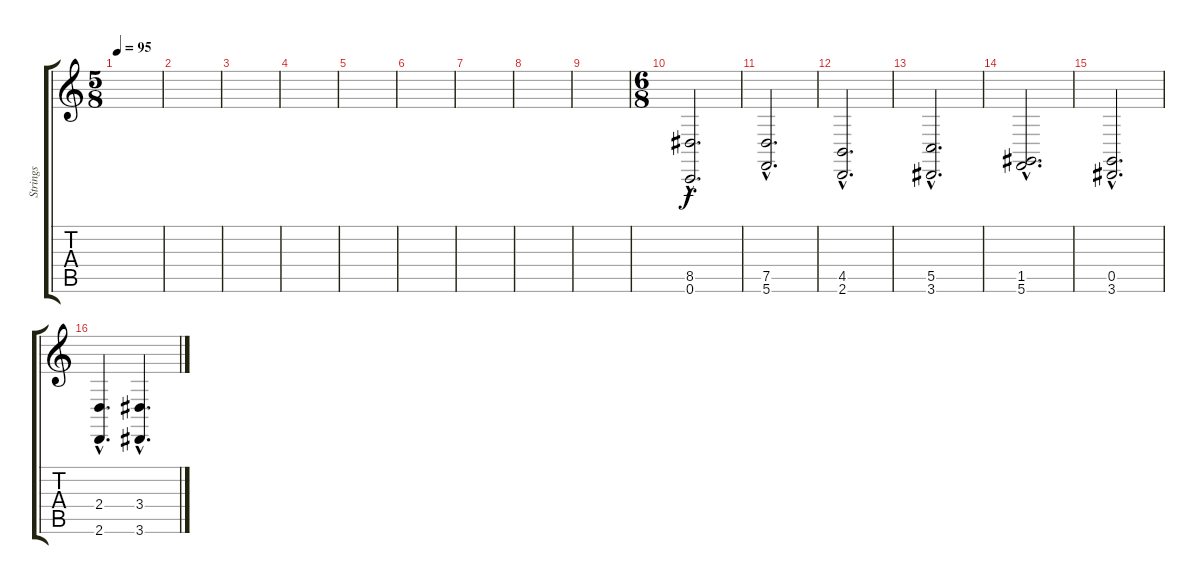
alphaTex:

\track ("Strings" "Strings") {instrument stringensemble1}
\staff {score tabs}
\tuning (D4 A3 F3 C3 G2 C2) {hide}
\ts (5 8)
\tempo 95
\clef g2
\ks c
|
|
|
|
|
|
|
|
|
\ts (6 8)
(8.5{hac} 0.6{hac}).2{d} |
(7.5{hac} 5.6{hac}).2{d} |
(4.5{hac} 2.6{hac}).2{d} |
(5.5{hac} 3.6{hac}).2{d} |
(1.5{hac} 5.6{hac}).2{d} |
(0.5{hac} 3.6{hac}).2{d} |
(2.4{hac} 2.6{hac}).4{d} (3.4{hac} 3.6{hac}).4{d}
